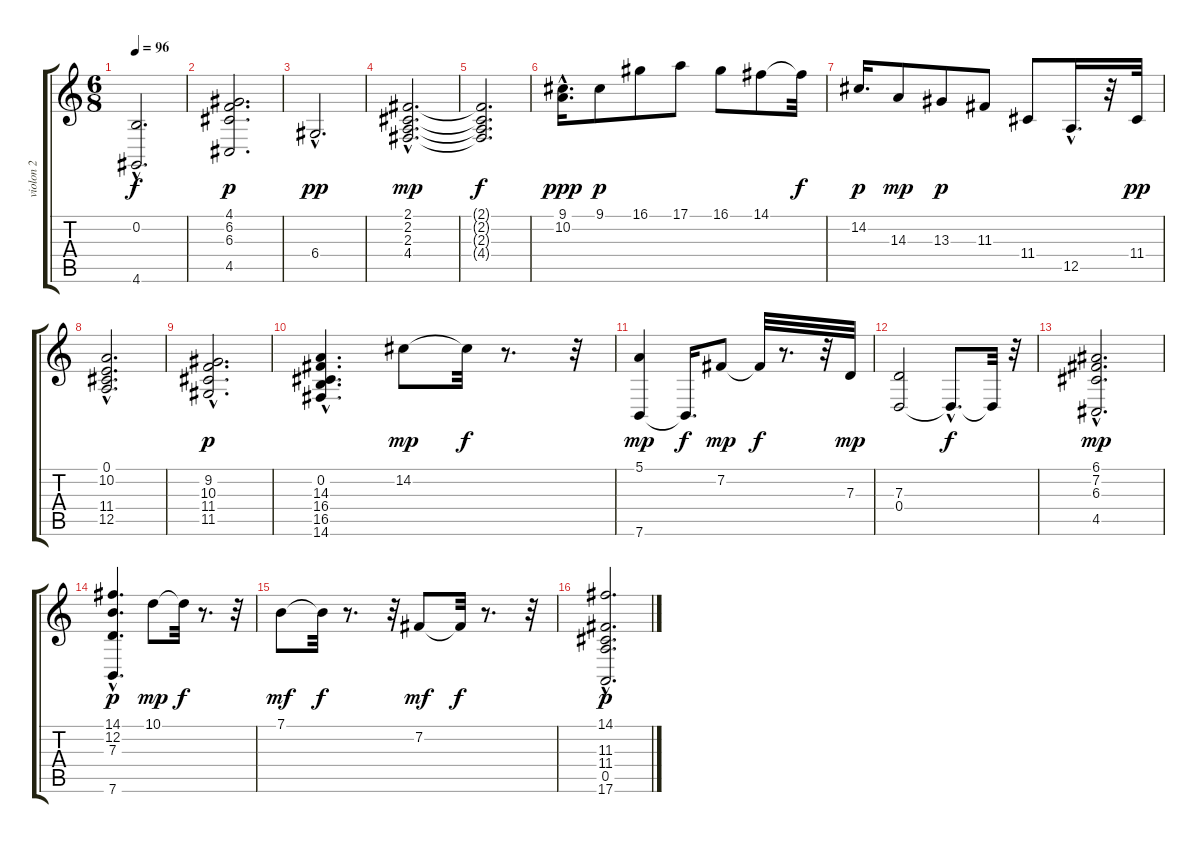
\track ("violon 2" "violon 2") {instrument violin}
\staff {score tabs}
\tuning (E4 B3 G3 D3 A2 E2) {hide}
\ts (6 8)
\tempo 96
\clef g2
\ks c
(0.2{t} 4.6{hac t}).2{d dy f} |
(4.1 6.2 6.3 4.5).2{d dy p} |
6.4{hac}.2{d dy pp} |
(2.1{hac} 2.2{hac} 2.3{hac} 4.4{hac}).2{d dy mp} |
(2.1{t} 2.2{t} 2.3{t} 4.4{t}).2{d dy f} |
(9.1{hac} 10.2{hac}).16{d dy ppp} 9.1.8{dy p} 16.1.8 17.1.8 16.1.8 14.1.8 14.1{t}.32{dy f} |
14.2.16{d dy p} 14.3.8{dy mp} 13.3.8{dy p} 11.3.8 11.4.8 12.5{hac}.16{d} r.32 11.4.32{dy pp} |
(0.1 10.2{hac} 11.4 12.5).2{d} |
(9.2{hac} 10.3{hac} 11.4{hac} 11.5{hac}).2{d dy p} |
(0.2 14.3{hac} 16.4 16.5 14.6{hac}).4{d} 14.2.8{dy mp} 14.2{t}.32{dy f} r.8{d} r.32 |
(5.1 7.6).4{dy mp} 7.6{t}.16{d dy f} 7.2.8{dy mp} 7.2{t}.32{dy f} r.8{d} r.32 7.3.32{dy mp} |
(7.3 0.4).2 0.4{hac t}.8{d dy f} 0.4{t}.32 r.32 |
(6.1{hac} 7.2 6.3{hac} 4.5{hac}).2{d dy mp} |
(14.1 12.2{hac} 7.3 7.6).4{d dy p} 10.1.8{dy mp} 10.1{t}.32{dy f} r.8{d} r.32 |
7.1.8{dy mf} 7.1{t}.32{dy f} r.8{d} r.32 7.2.8{dy mf} 7.2{t}.32{dy f} r.8{d} r.32 |
(14.1 11.3 11.4 0.5{hac} 17.6{hac}).2{d dy p}
